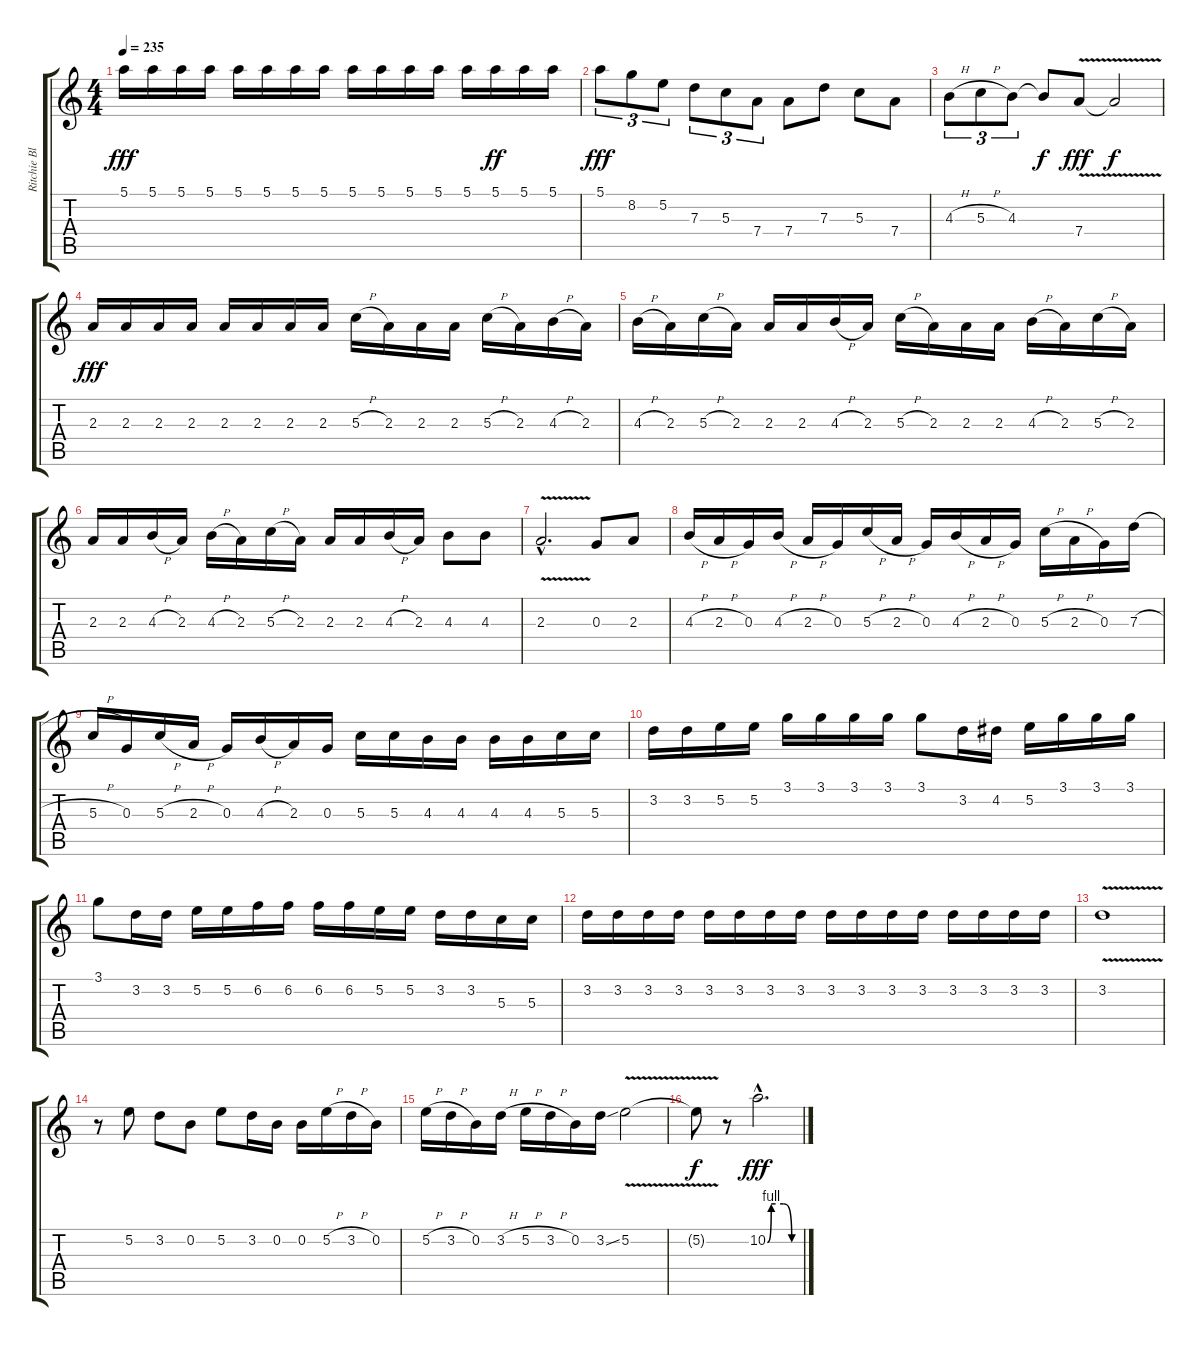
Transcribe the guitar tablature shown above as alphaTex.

\track ("Ritchie Blackmore" "Ritchie Bl") {instrument overdrivenguitar}
\staff {score tabs}
\tuning (E4 B3 G3 D3 A2 E2) {hide}
\ts (4 4)
\tempo 235
\clef g2
\ks c
5.1.16{dy fff} 5.1.16 5.1.16 5.1.16 5.1.16 5.1.16 5.1.16 5.1.16 5.1.16 5.1.16 5.1.16 5.1.16 5.1.16 5.1.16{dy ff} 5.1.16 5.1.16 |
5.1.8{tu (3 2) dy fff} 8.2.8{tu (3 2)} 5.2.8{tu (3 2)} 7.3.8{tu (3 2)} 5.3.8{tu (3 2)} 7.4.8{tu (3 2)} 7.4.8 7.3.8 5.3.8 7.4.8 |
4.3{h}.8{tu (3 2)} 5.3{h}.8{tu (3 2)} 4.3.8{tu (3 2)} 4.3{t}.8{dy f} 7.4{v}.8{dy fff} 7.4{t}.2{dy f} |
2.3.16{dy fff} 2.3.16 2.3.16 2.3.16 2.3.16 2.3.16 2.3.16 2.3.16 5.3{h}.16 2.3.16 2.3.16 2.3.16 5.3{h}.16 2.3.16 4.3{h}.16 2.3.16 |
4.3{h}.16 2.3.16 5.3{h}.16 2.3.16 2.3.16 2.3.16 4.3{h}.16 2.3.16 5.3{h}.16 2.3.16 2.3.16 2.3.16 4.3{h}.16 2.3.16 5.3{h}.16 2.3.16 |
2.3.16 2.3.16 4.3{h}.16 2.3.16 4.3{h}.16 2.3.16 5.3{h}.16 2.3.16 2.3.16 2.3.16 4.3{h}.16 2.3.16 4.3.8 4.3.8 |
2.3{v hac}.2{d} 0.3.8 2.3.8 |
4.3{h}.16 2.3{h}.16 0.3.16 4.3{h}.16 2.3{h}.16 0.3.16 5.3{h}.16 2.3{h}.16 0.3.16 4.3{h}.16 2.3{h}.16 0.3.16 5.3{h}.16 2.3{h}.16 0.3.16 7.3{h}.16 |
5.3{h}.16 0.3.16 5.3{h}.16 2.3{h}.16 0.3.16 4.3{h}.16 2.3.16 0.3.16 5.3.16 5.3.16 4.3.16 4.3.16 4.3.16 4.3.16 5.3.16 5.3.16 |
3.2.16 3.2.16 5.2.16 5.2.16 3.1.16 3.1.16 3.1.16 3.1.16 3.1.8 3.2.16 4.2.16 5.2.16 3.1.16 3.1.16 3.1.16 |
3.1.8 3.2.16 3.2.16 5.2.16 5.2.16 6.2.16 6.2.16 6.2.16 6.2.16 5.2.16 5.2.16 3.2.16 3.2.16 5.3.16 5.3.16 |
3.2.16 3.2.16 3.2.16 3.2.16 3.2.16 3.2.16 3.2.16 3.2.16 3.2.16 3.2.16 3.2.16 3.2.16 3.2.16 3.2.16 3.2.16 3.2.16 |
3.2{v}.1 |
r.8 5.2.8 3.2.8 0.2.8 5.2.8 3.2.16 0.2.16 0.2.16 5.2{h}.16 3.2{h}.16 0.2.16 |
5.2{h}.16 3.2{h}.16 0.2.16 3.2{h}.16 5.2{h}.16 3.2{h}.16 0.2.16 3.2{ss}.16 5.2{v}.2 |
5.2{t}.8{dy f} r.8 10.2{be (custom 0 0 7 4 15 4 30 4 45 0 60 0) hac}.2{d dy fff}
